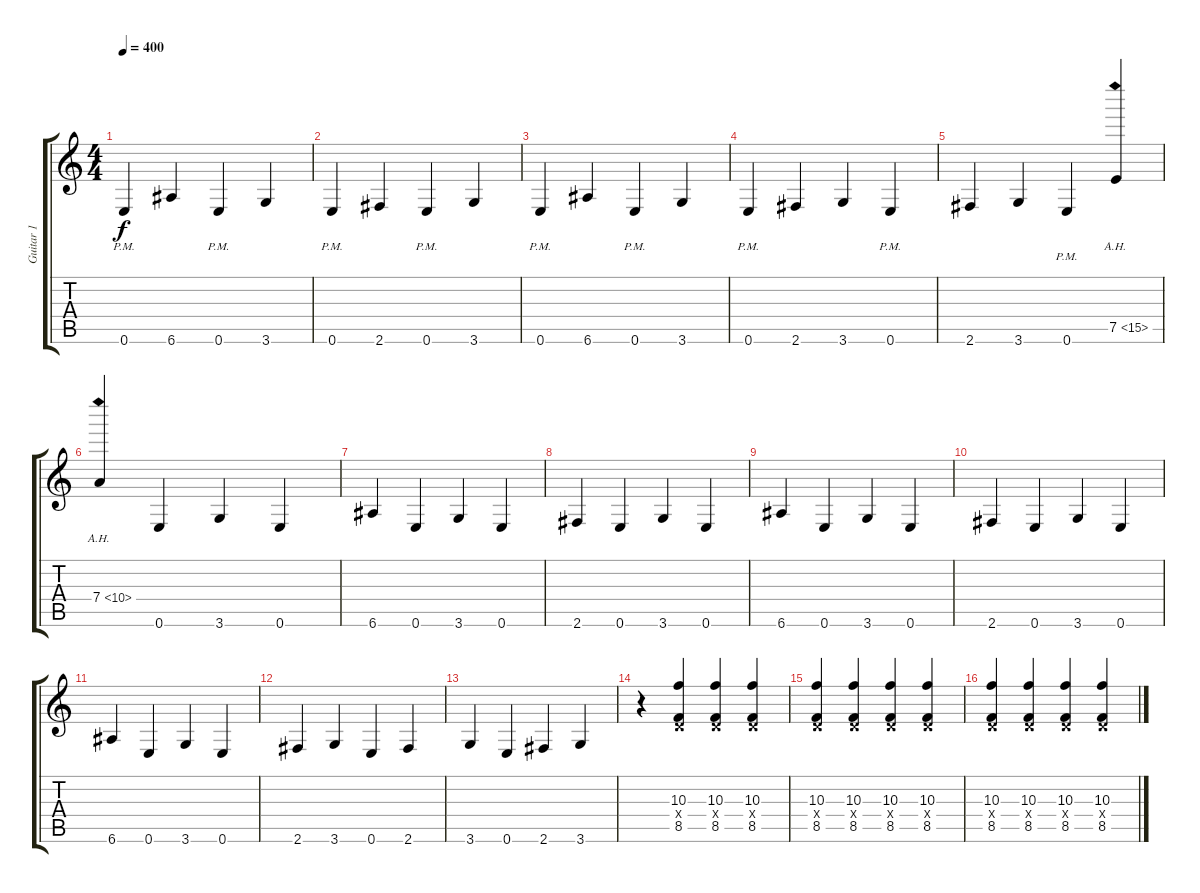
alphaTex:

\track ("Guitar 1" "Guitar 1") {instrument distortionguitar}
\staff {score tabs}
\tuning (E4 B3 G3 D3 A2 E2) {hide}
\ts (4 4)
\tempo 400
\clef g2
\ks c
0.6{pm}.4{dy f} 6.6.4 0.6{pm}.4 3.6.4 |
0.6{pm}.4 2.6.4 0.6{pm}.4 3.6.4 |
0.6{pm}.4 6.6.4 0.6{pm}.4 3.6.4 |
0.6{pm}.4 2.6.4 3.6.4 0.6{pm}.4 |
2.6.4 3.6.4 0.6{pm}.4 7.5{ah 8}.4 |
7.4{ah 3}.4 0.6.4 3.6.4 0.6.4 |
6.6.4 0.6.4 3.6.4 0.6.4 |
2.6.4 0.6.4 3.6.4 0.6.4 |
6.6.4 0.6.4 3.6.4 0.6.4 |
2.6.4 0.6.4 3.6.4 0.6.4 |
6.6.4 0.6.4 3.6.4 0.6.4 |
2.6.4 3.6.4 0.6.4 2.6.4 |
3.6.4 0.6.4 2.6.4 3.6.4 |
r.4 (10.3 0.4{x} 8.5).4 (10.3 0.4{x} 8.5).4 (10.3 0.4{x} 8.5).4 |
(10.3 0.4{x} 8.5).4 (10.3 0.4{x} 8.5).4 (10.3 0.4{x} 8.5).4 (10.3 0.4{x} 8.5).4 |
(10.3 0.4{x} 8.5).4 (10.3 0.4{x} 8.5).4 (10.3 0.4{x} 8.5).4 (10.3 0.4{x} 8.5).4
